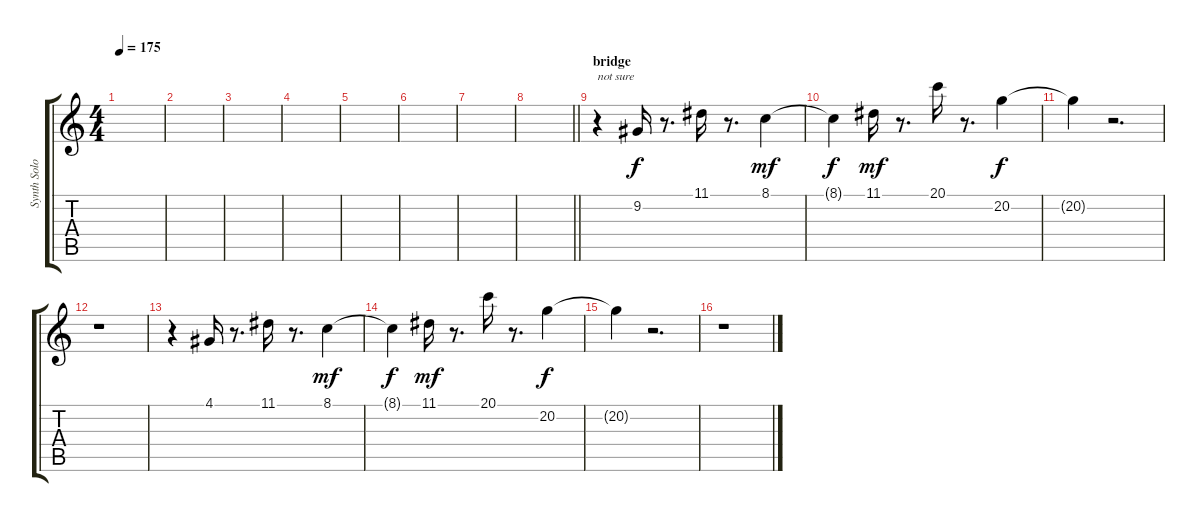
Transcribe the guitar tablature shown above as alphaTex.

\track ("Synth Solo" "Synth Solo") {instrument lead1square}
\staff {score tabs}
\tuning (E4 B3 G3 D3 A2 E2) {hide}
\ts (4 4)
\tempo 175
\clef g2
\ks c
|
|
|
|
|
|
|
\barLineRight lightlight
|
\section ("" "bridge")
r.4{txt "not sure"} 9.2.16 r.8{d} 11.1.16 r.8{d} 8.1.4{dy mf} |
8.1{t}.4{dy f} 11.1.16{dy mf} r.8{d} 20.1.16 r.8{d} 20.2.4{dy f} |
20.2{t}.4 r.2{d} |
r.1 |
r.4 4.1.16 r.8{d} 11.1.16 r.8{d} 8.1.4{dy mf} |
8.1{t}.4{dy f} 11.1.16{dy mf} r.8{d} 20.1.16 r.8{d} 20.2.4{dy f} |
20.2{t}.4 r.2{d} |
r.1
